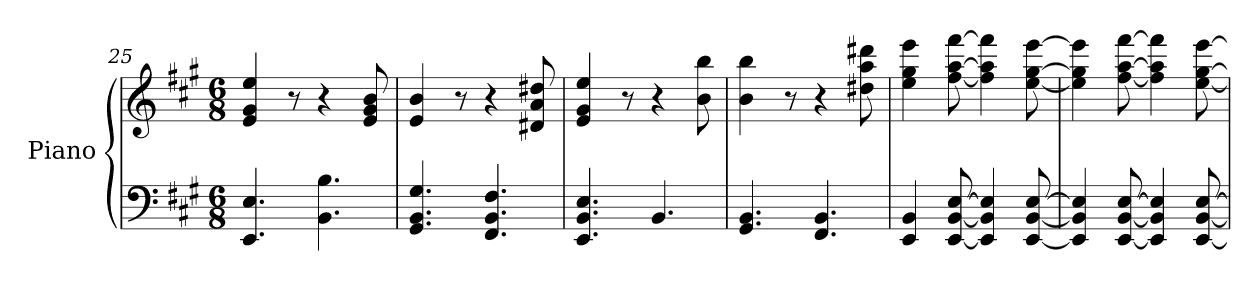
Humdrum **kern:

**kern	**kern	**dynam
*part1	*part1	*part1
*staff2	*staff1	*staff1/2
*I"Piano	*	*
*I'Pno	*	*
*clefF4	*clefG2	*
*k[f#c#g#]	*k[f#c#g#]	*
*M6/8	*M6/8	*
=25	=25	=25
4.EE/ 4.E/	4e/ 4g#/ 4ee/	.
.	8r	.
4.BB\ 4.B\	4r	.
!	!	!LO:DY:b
.	8e/ 8g#/ 8b/	other-dynamics
=26	=26	=26
4.GG#/ 4.BB/ 4.G#/	4e/ 4b/	.
.	8r	.
4.FF#/ 4.BB/ 4.F#/	4r	.
.	8d#X/ 8a/ 8dd#X/	.
=27	=27	=27
4.EE/ 4.BB/ 4.E/	4e/ 4g#/ 4ee/	.
.	8r	.
4.BB/	4r	.
.	8b\ 8bb\	.
=28	=28	=28
4.GG#/ 4.BB/	4b\ 4bb\	.
.	8r	.
4.FF#/ 4.BB/	4r	.
.	8dd#X\ 8aa\ 8ddd#X\	.
!!LO:LB:g=z
=29	=29	=29
4EE/ 4BB/	4ee\ 4gg#\ 4eee\	.
[8EE/ [8BB/ [8E/	[8ff#\ [8aa\ [8fff#\	.
4EE/] 4BB/] 4E/]	4ff#\] 4aa\] 4fff#\]	.
[8EE/ [8BB/ [8E/	[8ee\ [8gg#\ [8eee\	.
=30	=30	=30
4EE/] 4BB/] 4E/]	4ee\] 4gg#\] 4eee\]	.
[8EE/ [8BB/ [8E/	[8ff#\ [8aa\ [8fff#\	.
4EE/] 4BB/] 4E/]	4ff#\] 4aa\] 4fff#\]	.
[8EE/ [8BB/ [8E/	[8ee\ [8gg#\ [8eee\	.
=	=	=
*-	*-	*-
